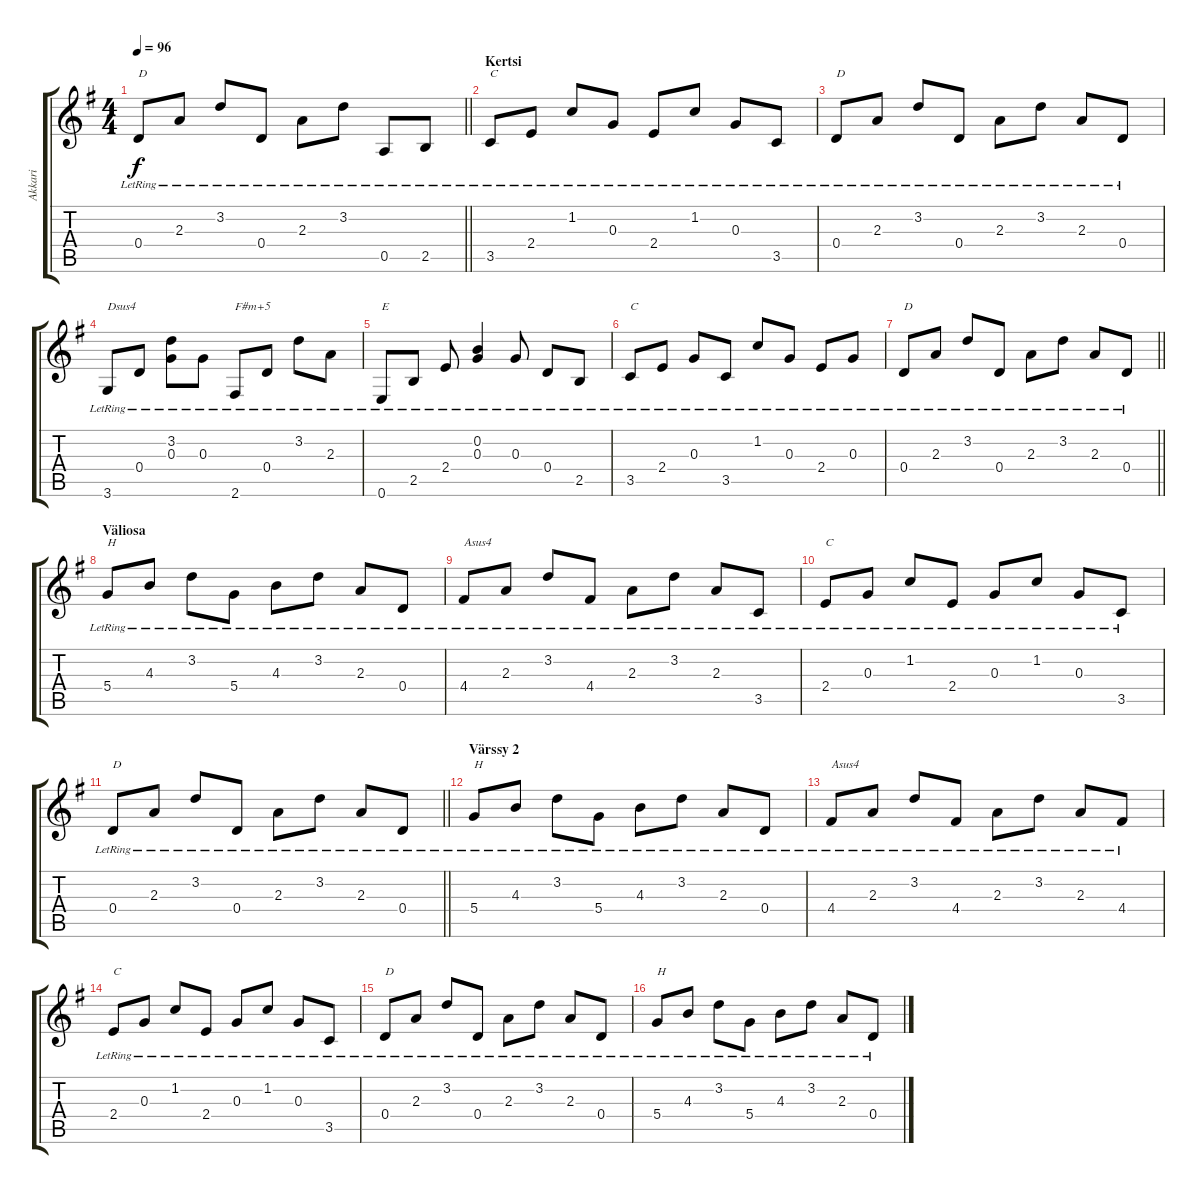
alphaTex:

\track ("Akkari" "Akkari") {instrument acousticguitarsteel}
\staff {score tabs}
\tuning (E4 B3 G3 D3 A2 E2) {hide}
\ts (4 4)
\tempo 96
\clef g2
\barLineRight lightlight
\ks g
0.4{lr}.8{txt "D" dy f} 2.3{lr}.8 3.2{lr}.8 0.4{lr}.8 2.3{lr}.8 3.2{lr}.8 0.5{lr}.8 2.5{lr}.8 |
\section ("" "Kertsi")
3.5{lr}.8{txt "C"} 2.4{lr}.8 1.2{lr}.8 0.3{lr}.8 2.4{lr}.8 1.2{lr}.8 0.3{lr}.8 3.5{lr}.8 |
0.4{lr}.8{txt "D"} 2.3{lr}.8 3.2{lr}.8 0.4{lr}.8 2.3{lr}.8 3.2{lr}.8 2.3{lr}.8 0.4{lr}.8 |
3.6{lr}.8{txt "Dsus4"} 0.4{lr}.8 (3.2{lr} 0.3{lr}).8 0.3{lr}.8 2.6{lr}.8{txt "F#m+5"} 0.4{lr}.8 3.2{lr}.8 2.3{lr}.8 |
0.6{lr}.8{txt "E"} 2.5{lr}.8 2.4{lr}.8 (0.2{lr} 0.3{lr}).4 0.3{lr}.8 0.4{lr}.8 2.5{lr}.8 |
3.5{lr}.8{txt "C"} 2.4{lr}.8 0.3{lr}.8 3.5{lr}.8 1.2{lr}.8 0.3{lr}.8 2.4{lr}.8 0.3{lr}.8 |
\barLineRight lightlight
0.4{lr}.8{txt "D"} 2.3{lr}.8 3.2{lr}.8 0.4{lr}.8 2.3{lr}.8 3.2{lr}.8 2.3{lr}.8 0.4{lr}.8 |
\section ("" "Väliosa")
5.4{lr}.8{txt "H"} 4.3{lr}.8 3.2{lr}.8 5.4{lr}.8 4.3{lr}.8 3.2{lr}.8 2.3{lr}.8 0.4{lr}.8 |
4.4{lr}.8{txt "Asus4"} 2.3{lr}.8 3.2{lr}.8 4.4{lr}.8 2.3{lr}.8 3.2{lr}.8 2.3{lr}.8 3.5{lr}.8 |
2.4{lr}.8{txt "C"} 0.3{lr}.8 1.2{lr}.8 2.4{lr}.8 0.3{lr}.8 1.2{lr}.8 0.3{lr}.8 3.5{lr}.8 |
\barLineRight lightlight
0.4{lr}.8{txt "D"} 2.3{lr}.8 3.2{lr}.8 0.4{lr}.8 2.3{lr}.8 3.2{lr}.8 2.3{lr}.8 0.4{lr}.8 |
\section ("" "Värssy 2")
5.4{lr}.8{txt "H"} 4.3{lr}.8 3.2{lr}.8 5.4{lr}.8 4.3{lr}.8 3.2{lr}.8 2.3{lr}.8 0.4{lr}.8 |
4.4{lr}.8{txt "Asus4"} 2.3{lr}.8 3.2{lr}.8 4.4{lr}.8 2.3{lr}.8 3.2{lr}.8 2.3{lr}.8 4.4{lr}.8 |
2.4{lr}.8{txt "C"} 0.3{lr}.8 1.2{lr}.8 2.4{lr}.8 0.3{lr}.8 1.2{lr}.8 0.3{lr}.8 3.5{lr}.8 |
0.4{lr}.8{txt "D"} 2.3{lr}.8 3.2{lr}.8 0.4{lr}.8 2.3{lr}.8 3.2{lr}.8 2.3{lr}.8 0.4{lr}.8 |
5.4{lr}.8{txt "H"} 4.3{lr}.8 3.2{lr}.8 5.4{lr}.8 4.3{lr}.8 3.2{lr}.8 2.3{lr}.8 0.4{lr}.8
